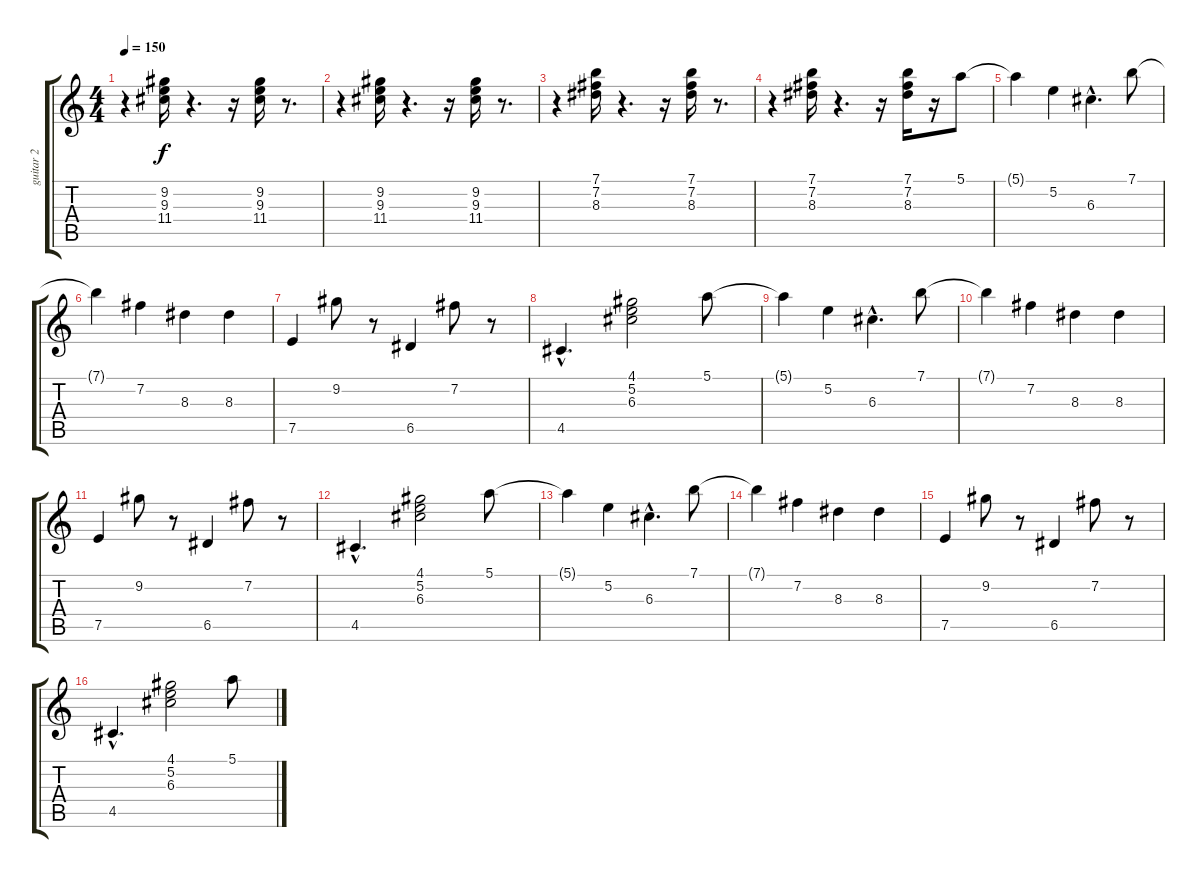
\track ("guitar 2" "guitar 2") {instrument electricguitarjazz}
\staff {score tabs}
\tuning (E4 B3 G3 D3 A2 E2) {hide}
\ts (4 4)
\tempo 150
\clef g2
\ks c
r.4{dy f} (9.2 9.3 11.4).16 r.4{d} r.16 (9.2 9.3 11.4).16 r.8{d} |
r.4 (9.2 9.3 11.4).16 r.4{d} r.16 (9.2 9.3 11.4).16 r.8{d} |
r.4 (7.1 7.2 8.3).16 r.4{d} r.16 (7.1 7.2 8.3).16 r.8{d} |
r.4 (7.1 7.2 8.3).16 r.4{d} r.16 (7.1 7.2 8.3).16 r.16 5.1.8 |
5.1{t}.4 5.2.4 6.3{hac}.4{d} 7.1.8 |
7.1{t}.4 7.2.4 8.3.4 8.3.4 |
7.5.4 9.2.8 r.8 6.5.4 7.2.8 r.8 |
4.5{hac}.4{d} (4.1 5.2 6.3).2 5.1.8 |
5.1{t}.4 5.2.4 6.3{hac}.4{d} 7.1.8 |
7.1{t}.4 7.2.4 8.3.4 8.3.4 |
7.5.4 9.2.8 r.8 6.5.4 7.2.8 r.8 |
4.5{hac}.4{d} (4.1 5.2 6.3).2 5.1.8 |
5.1{t}.4 5.2.4 6.3{hac}.4{d} 7.1.8 |
7.1{t}.4 7.2.4 8.3.4 8.3.4 |
7.5.4 9.2.8 r.8 6.5.4 7.2.8 r.8 |
4.5{hac}.4{d} (4.1 5.2 6.3).2 5.1.8
